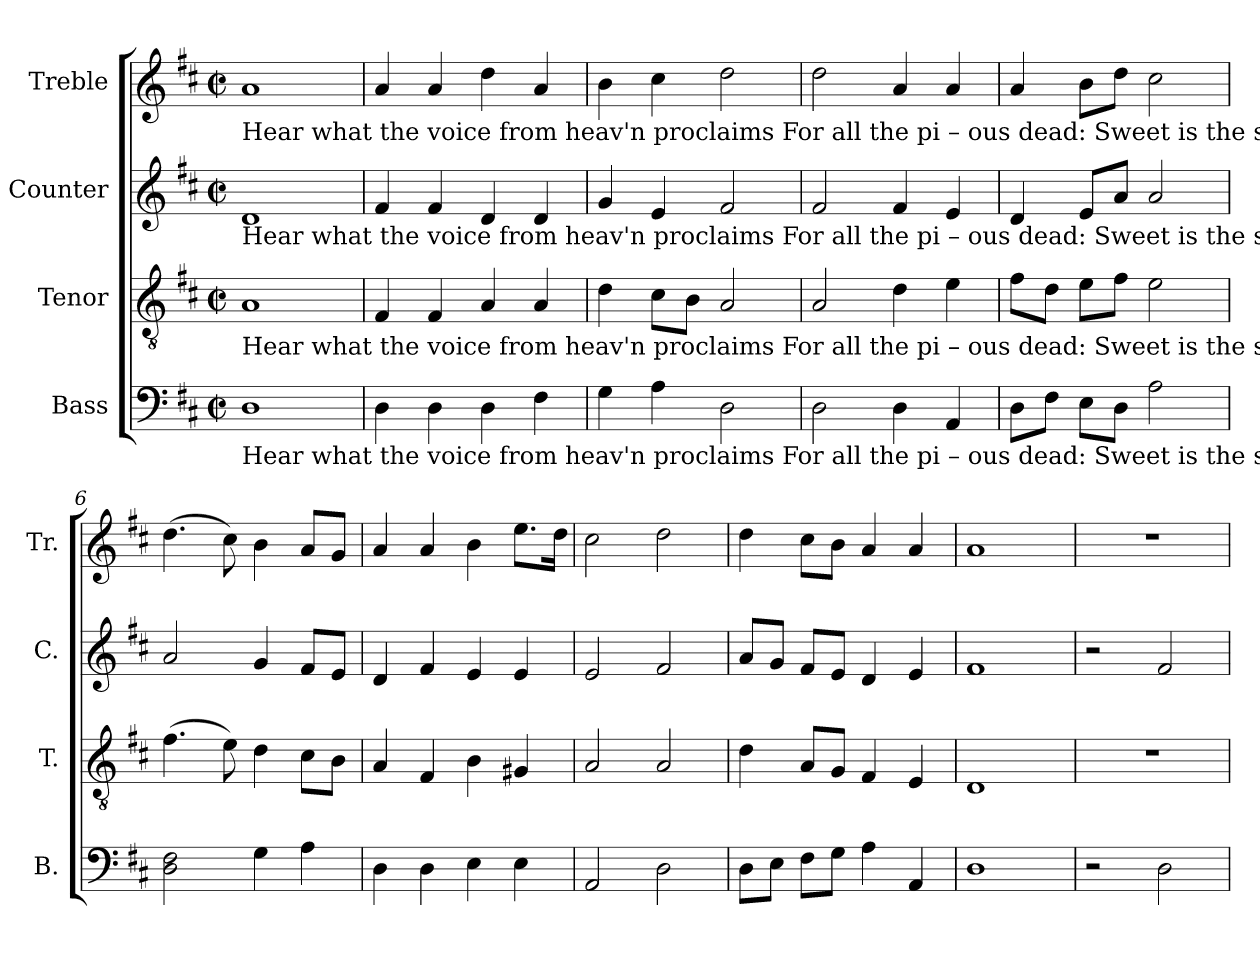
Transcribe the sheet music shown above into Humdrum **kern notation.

**kern	**kern	**kern	**kern
*part4	*part3	*part2	*part1
*staff4	*staff3	*staff2	*staff1
*I"Bass	*I"Tenor	*I"Counter	*I"Treble
*I'B.	*I'T.	*I'C.	*I'Tr.
*clefF4	*clefGv2	*clefG2	*clefG2
*k[f#c#]	*k[f#c#]	*k[f#c#]	*k[f#c#]
*M2/2	*M2/2	*M2/2	*M2/2
*met(c|)	*met(c|)	*met(c|)	*met(c|)
*MM100	*MM100	*MM100	*MM100
=1	=1	=1	=1
!	!	!	!LO:TX:b:t=Hear what the voice from heav'n proclaims  For all the pi – ous dead&colon;   Sweet     is    the       savor  of  their  names,  And  soft their sleeping  bed.
!	!	!LO:TX:b:t=Hear what the voice from heav'n proclaims  For all the pi – ous dead&colon;   Sweet     is    the       savor  of  their  names,  And  soft their sleeping  bed.     They die in Jesus,	!
!	!LO:TX:b:t=Hear what the voice from heav'n proclaims  For all the pi – ous dead&colon;   Sweet     is    the       savor  of  their  names,  And  soft their sleeping  bed.                           They	!	!
!LO:TX:b:t=Hear what the voice from heav'n proclaims  For all the pi – ous dead&colon;   Sweet     is    the       savor  of  their  names,  And  soft their sleeping  bed.     They die in Jesus,	!	!	!
1D!	1A!	1d!	1a!
=2	=2	=2	=2
4D!\	4F#!/	4f#!/	4a!/
4D!\	4F#!/	4f#!/	4a!/
4D!\	4A!/	4d!/	4dd!\
4F#!\	4A!/	4d!/	4a!/
=3	=3	=3	=3
4G!\	4d!\	4g!/	4b!\
4A!\	8c#!\L	4e!/	4cc#!\
.	8B!\J	.	.
2D!\	2A!/	2f#!/	2dd!\
=4	=4	=4	=4
2D!\	2A!/	2f#!/	2dd!\
4D!\	4d!\	4f#!/	4a!/
4AA!/	4e!\	4e!/	4a!/
=5	=5	=5	=5
8D!\L	8f#!\L	4d!/	4a!/
8F#!\J	8d!\J	.	.
8E!\L	8e!\L	8e!/L	8b!\L
8D!\J	8f#!\J	8a!/J	8dd!\J
2A!\	2e!\	2a!/	2cc#!\
=6	=6	=6	=6
2D!\ 2F#!\	(>4.f#!\	2a!/	(>4.dd!\
.	8e!\)	.	8cc#!\)
4G!\	4d!\	4g!/	4b!\
4A!\	8c#!\L	8f#!/L	8a!/L
.	8B!\J	8e!/J	8g!/J
=7	=7	=7	=7
4D!\	4A!/	4d!/	4a!/
4D!\	4F#!/	4f#!/	4a!/
4E!\	4B!\	4e!/	4b!\
4E!\	4G#X!/	4e!/	8.ee!\L
.	.	.	16dd!\Jk
=8	=8	=8	=8
2AA!/	2A!/	2e!/	2cc#!\
2D!\	2A!/	2f#!/	2dd!\
=9	=9	=9	=9
8D!\L	4d!\	8a!/L	4dd!\
8E!\J	.	8g!/J	.
8F#!\L	8A!/L	8f#!/L	8cc#!\L
8G!\J	8G!/J	8e!/J	8b!\J
4A!\	4F#!/	4d!/	4a!/
4AA!/	4E!/	4e!/	4a!/
=10	=10	=10	=10
1D!	1D!	1f#!	1a!
=11	=11	=11	=11
2r	1r	2r	1r
2D!\	.	2f#!/	.
=	=	=	=
*-	*-	*-	*-
